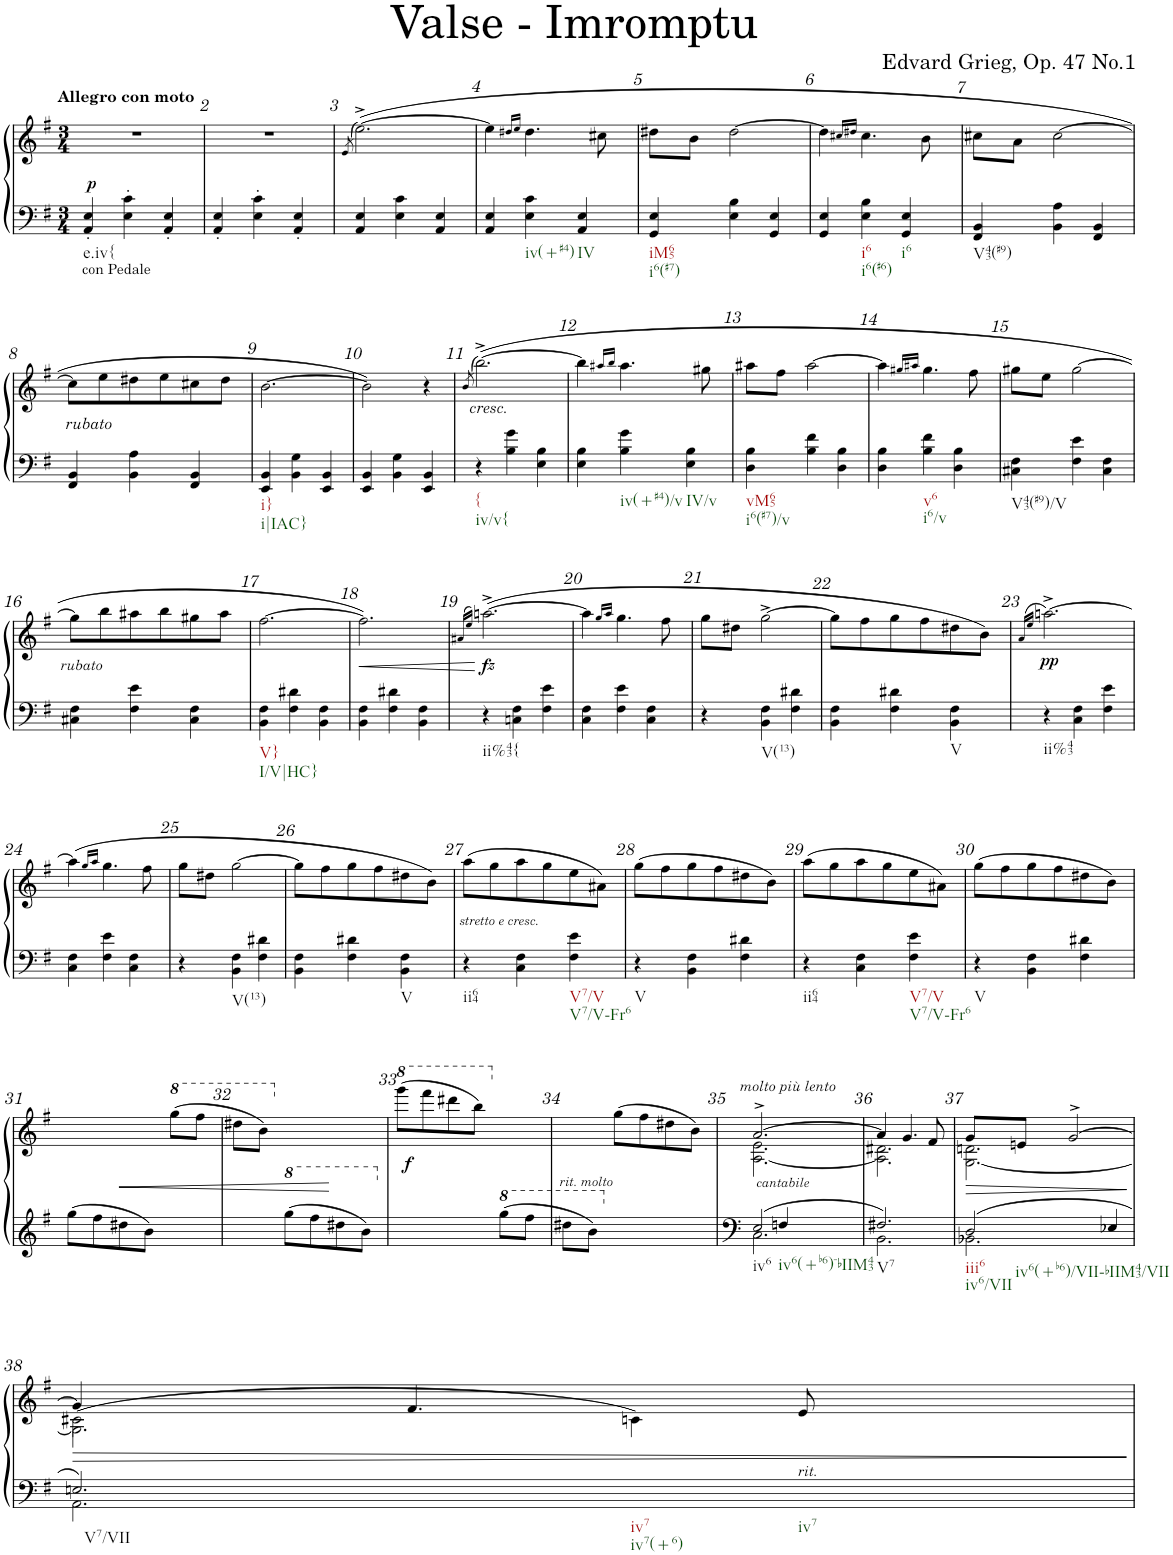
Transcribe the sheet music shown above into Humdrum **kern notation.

**kern	**kern	**dynam
*part1	*part1	*part1
*staff2	*staff1	*staff1/2
*clefF4	*clefG2	*
*k[f#]	*k[f#]	*
*G:	*G:	*
*M3/4	*M3/4	*
=1	=1	=1
!	!LO:TX:a:B:t=Allegro con moto	!
!LO:TX:b:t=con Pedale	!	!
!LO:TX:b:t=e.iv{	!	!
!	!	!LO:DY:a=2
4AA/' 4E/'	2.r	p
4E\' 4c\'	.	.
4AA/' 4E/'	.	.
=2	=2	=2
4AA/' 4E/'	2.r	.
4E\' 4c\'	.	.
4AA/' 4E/'	.	.
=3	=3	=3
.	(>8qe/	.
4AA/ 4E/	([2.ee^\)	.
4E\ 4c\	.	.
4AA/ 4E/	.	.
=4	=4	=4
4AA/ 4E/	4ee\]	.
.	16qdd#X/LL	.
.	16qee/JJ	.
!LO:TX:b:t=iv(+#4)	!	!
4E\ 4c\	4.dd#\	.
!LO:TX:b:t=IV	!	!
4AA/ 4E/	.	.
.	8cc#X\	.
=5	=5	=5
!LO:TX:b:t=iM65	!	!
!LO:TX:b:t=i6(#7)	!	!
4GG/ 4E/	8dd#X\L	.
.	8b\J	.
4E\ 4B\	[2dd#\	.
4GG/ 4E/	.	.
=6	=6	=6
4GG/ 4E/	4dd#\]	.
.	16qcc#X/LL	.
.	16qdd#X/JJ	.
!LO:TX:b:t=i6	!	!
!LO:TX:b:t=i6(#6)	!	!
4E\ 4B\	4.cc#\	.
!LO:TX:b:t=i6	!	!
4GG/ 4E/	.	.
.	8b\	.
=7	=7	=7
!LO:TX:b:t=V43(#9)	!	!
4FF#/ 4BB/	8cc#X\L	.
.	8a\J	.
4BB\ 4A\	[2cc#\	.
4FF#/ 4BB/	.	.
!!LO:LB:g=z
=8	=8	=8
!	!LO:TX:b:i:t=rubato	!
4FF#/ 4BB/	8cc#\L]	.
.	8ee\	.
4BB\ 4A\	8dd#X\	.
.	8ee\	.
4FF#/ 4BB/	8cc#X\	.
.	8dd#\J	.
=9	=9	=9
!LO:TX:b:t=i}	!	!
!LO:TX:b:t=i|IAC}	!	!
4EE/ 4BB/	[2.b\	.
4BB\ 4G\	.	.
4EE/ 4BB/	.	.
=10	=10	=10
4EE/ 4BB/	2b\])	.
4BB\ 4G\	.	.
4EE/ 4BB/	4r	.
=11	=11	=11
.	(>8qb/	.
!	!LO:TX:b:i:t=cresc.	!
!LO:TX:b:t={	!	!
!LO:TX:b:t=iv/v{	!	!
4r	([2.bb^\)	.
4B\ 4g\	.	.
4E\ 4B\	.	.
=12	=12	=12
4E\ 4B\	4bb\]	.
.	16qaa#X/LL	.
.	16qbb/JJ	.
!LO:TX:b:t=iv(+#4)/v	!	!
4B\ 4g\	4.aa#\	.
!LO:TX:b:t=IV/v	!	!
4E\ 4B\	.	.
.	8gg#X\	.
=13	=13	=13
!LO:TX:b:t=vM65	!	!
!LO:TX:b:t=i6(#7)/v	!	!
4D\ 4B\	8aa#X\L	.
.	8ff#\J	.
4B\ 4f#\	[2aa#\	.
4D\ 4B\	.	.
=14	=14	=14
4D\ 4B\	4aa#\]	.
.	16qgg#X/LL	.
.	16qaa#X/JJ	.
!LO:TX:b:t=v6	!	!
!LO:TX:b:t=i6/v	!	!
4B\ 4f#\	4.gg#\	.
4D\ 4B\	.	.
.	8ff#\	.
=15	=15	=15
!LO:TX:b:t=V43(#9)/V	!	!
4C#X\ 4F#\	8gg#X\L	.
.	8ee\J	.
4F#\ 4e\	[2gg#\	.
4C#\ 4F#\	.	.
!!LO:LB:g=z
=16	=16	=16
!	!LO:TX:b:i:t=rubato	!
4C#X\ 4F#\	8gg#\L]	.
.	8bb\	.
4F#\ 4e\	8aa#X\	.
.	8bb\	.
4C#\ 4F#\	8gg#X\	.
.	8aa#\J	.
=17	=17	=17
!LO:TX:b:t=V}	!	!
!LO:TX:b:t=I/V|HC}	!	!
4BB\ 4F#\	[2.ff#\	.
4F#\ 4d#X\	.	.
4BB\ 4F#\	.	.
=18	=18	=18
!	!	!LO:HP:b
4BB\ 4F#\	2.ff#\])	<
4F#\ 4d#X\	.	.
4BB\ 4F#\	.	.
.	.	[
=19	=19	=19
.	(>16qa#X/LL	.
.	16qee/JJ)	.
!LO:TX:b:t=ii%43{	!	!
!	!	!LO:DY:b
4r	(>[2.aan^\	fz
4Cn\ 4F#\	.	.
4F#\ 4e\	.	.
=20	=20	=20
4C\ 4F#\	4aa\]	.
.	16qgg/LL	.
.	16qaa/JJ	.
4F#\ 4e\	4.gg\	.
4C\ 4F#\	.	.
.	8ff#\	.
=21	=21	=21
4r	8gg\L	.
.	8dd#X\J	.
!LO:TX:b:t=V(13)	!	!
4BB\ 4F#\	[2gg^\	.
4F#\ 4d#X\	.	.
=22	=22	=22
4BB\ 4F#\	8gg\L]	.
.	8ff#\	.
4F#\ 4d#X\	8gg\	.
.	8ff#\	.
!LO:TX:b:t=V	!	!
4BB\ 4F#\	8dd#X\	.
.	8b\J)	.
=23	=23	=23
.	(>16qa/LL	.
.	16qee/JJ	.
!LO:TX:b:t=ii%43	!	!
!	!	!LO:DY:b
4r	[2.aan^\)	pp
4C\ 4F#\	.	.
4F#\ 4e\	.	.
!!LO:LB:g=z
=24	=24	=24
4C\ 4F#\	(>4aa\]	.
.	16qgg/LL	.
.	16qaa/JJ	.
4F#\ 4e\	4.gg\	.
4C\ 4F#\	.	.
.	8ff#\	.
=25	=25	=25
4r	8gg\L	.
.	8dd#X\J	.
!LO:TX:b:t=V(13)	!	!
4BB\ 4F#\	[2gg\	.
4F#\ 4d#X\	.	.
=26	=26	=26
4BB\ 4F#\	8gg\L]	.
.	8ff#\	.
4F#\ 4d#X\	8gg\	.
.	8ff#\	.
!LO:TX:b:t=V	!	!
4BB\ 4F#\	8dd#X\	.
.	8b\J)	.
=27	=27	=27
!	!LO:TX:b:i:t=stretto e cresc.	!
!LO:TX:b:t=ii64	!	!
4r	(>8aa\L	.
.	8gg\	.
4C\ 4F#\	8aa\	.
.	8gg\	.
!LO:TX:b:t=V7/V	!	!
!LO:TX:b:t=V7/V-Fr6	!	!
4F#\ 4e\	8ee\	.
.	8a#X\J)	.
=28	=28	=28
!LO:TX:b:t=V	!	!
4r	(>8gg\L	.
.	8ff#\	.
4BB\ 4F#\	8gg\	.
.	8ff#\	.
4F#\ 4d#X\	8dd#X\	.
.	8b\J)	.
=29	=29	=29
!LO:TX:b:t=ii64	!	!
4r	(>8aa\L	.
.	8gg\	.
4C\ 4F#\	8aa\	.
.	8gg\	.
!LO:TX:b:t=V7/V	!	!
!LO:TX:b:t=V7/V-Fr6	!	!
4F#\ 4e\	8ee\	.
.	8a#X\J)	.
=30	=30	=30
!LO:TX:b:t=V	!	!
4r	(>8gg\L	.
.	8ff#\	.
4BB\ 4F#\	8gg\	.
.	8ff#\	.
4F#\ 4d#X\	8dd#X\	.
.	8b\J)	.
!!LO:LB:g=z
=31	=31	=31
8gg\L	2ryy	.
8ff#\	.	.
8dd#X\	.	.
8b\J	.	.
*	*8va	*
4ryy	(>8ggg\L	.
.	8fff#\J	.
=32	=32	=32
4ryy	8ddd#X\L	.
.	8bb\J)	.
*8va	*	*
*	*X8va	*
8ggg\L	2ryy	.
8fff#\	.	.
8ddd#X\	.	.
8bb\J	.	.
=33	=33	=33
*X8va	*	*
*	*8va	*
!	!	!LO:DY:b
2ryy	(>8gggg\L	f
.	8ffff#\	.
.	8dddd#X\	.
.	8bbb\J)	.
*8va	*	*
*	*X8va	*
8ggg\L	4ryy	.
8fff#\J	.	.
=34	=34	=34
!LO:TX:a:i:t=rit. molto	!	!
8ddd#X\L	4ryy	.
8bb\J	.	.
*X8va	*	*
2ryy	(>8gg\L	.
.	8ff#\	.
.	8dd#X\	.
.	8b\J)	.
=35	=35	=35
*^	*^	*
!	!	!LO:TX:a:i:t=molto più lento	!	!
!	!	!LO:TX:b:i:t=cantabile	!	!
!LO:TX:b:t=iv6	!	!	!	!
2E/	2.C\	[>2.a^/	[<2.A\ 2.e\	.
!LO:TX:b:t=iv6(+b6)-bIIM43	!	!	!	!
4Fn/	.	.	.	.
=36	=36	=36	=36	=36
!LO:TX:b:t=V7	!	!	!	!
2.F#X/	2.BB\	4a/]	2.A\] 2.d#X\	.
.	.	4.g/	.	.
.	.	8f#/	.	.
=37	=37	=37	=37	=37
!LO:TX:b:t=iii6	!	!	!	!
!LO:TX:b:t=iv6/VII	!	!	!	!
!	!	!	!	!LO:HP:b
2D/	2.BB-X\	8g/L	[<2.G\ 2.dn\	>
.	.	8en/J	.	.
.	.	[>2g^/	.	.
!LO:TX:b:t=iv6(+b6)/VII-bIIM43/VII	!	!	!	!
4E-X/	.	.	.	.
*v	*v	*	*	*
*	*v	*v	*
.	.	]
!!LO:LB:g=z
=38	=38	=38
*^	*	*
!LO:TX:b:t=V7/VII	!	!	!
!LO:TX:b:t=iv7	!	!	!
!LO:TX:b:t=iv7(+6)	!	!	!
!LO:TX:b:t=iv7	!	!	!
!	!	!	!LO:HP:b
*	*	*^	*
*	*	*	*^	*
2.En/	2.AA\	4g/]	2.G\]	(>2c#X\	>
.	.	4.f#/	.	.	.
.	.	.	.	4cn\)	.
!	!	!LO:TX:b:i:t=rit.	!	!	!
.	.	8e/	.	.	.
*v	*v	*	*	*	*
*	*v	*v	*v	*
.	.	]
=	=	=
*-	*-	*-
